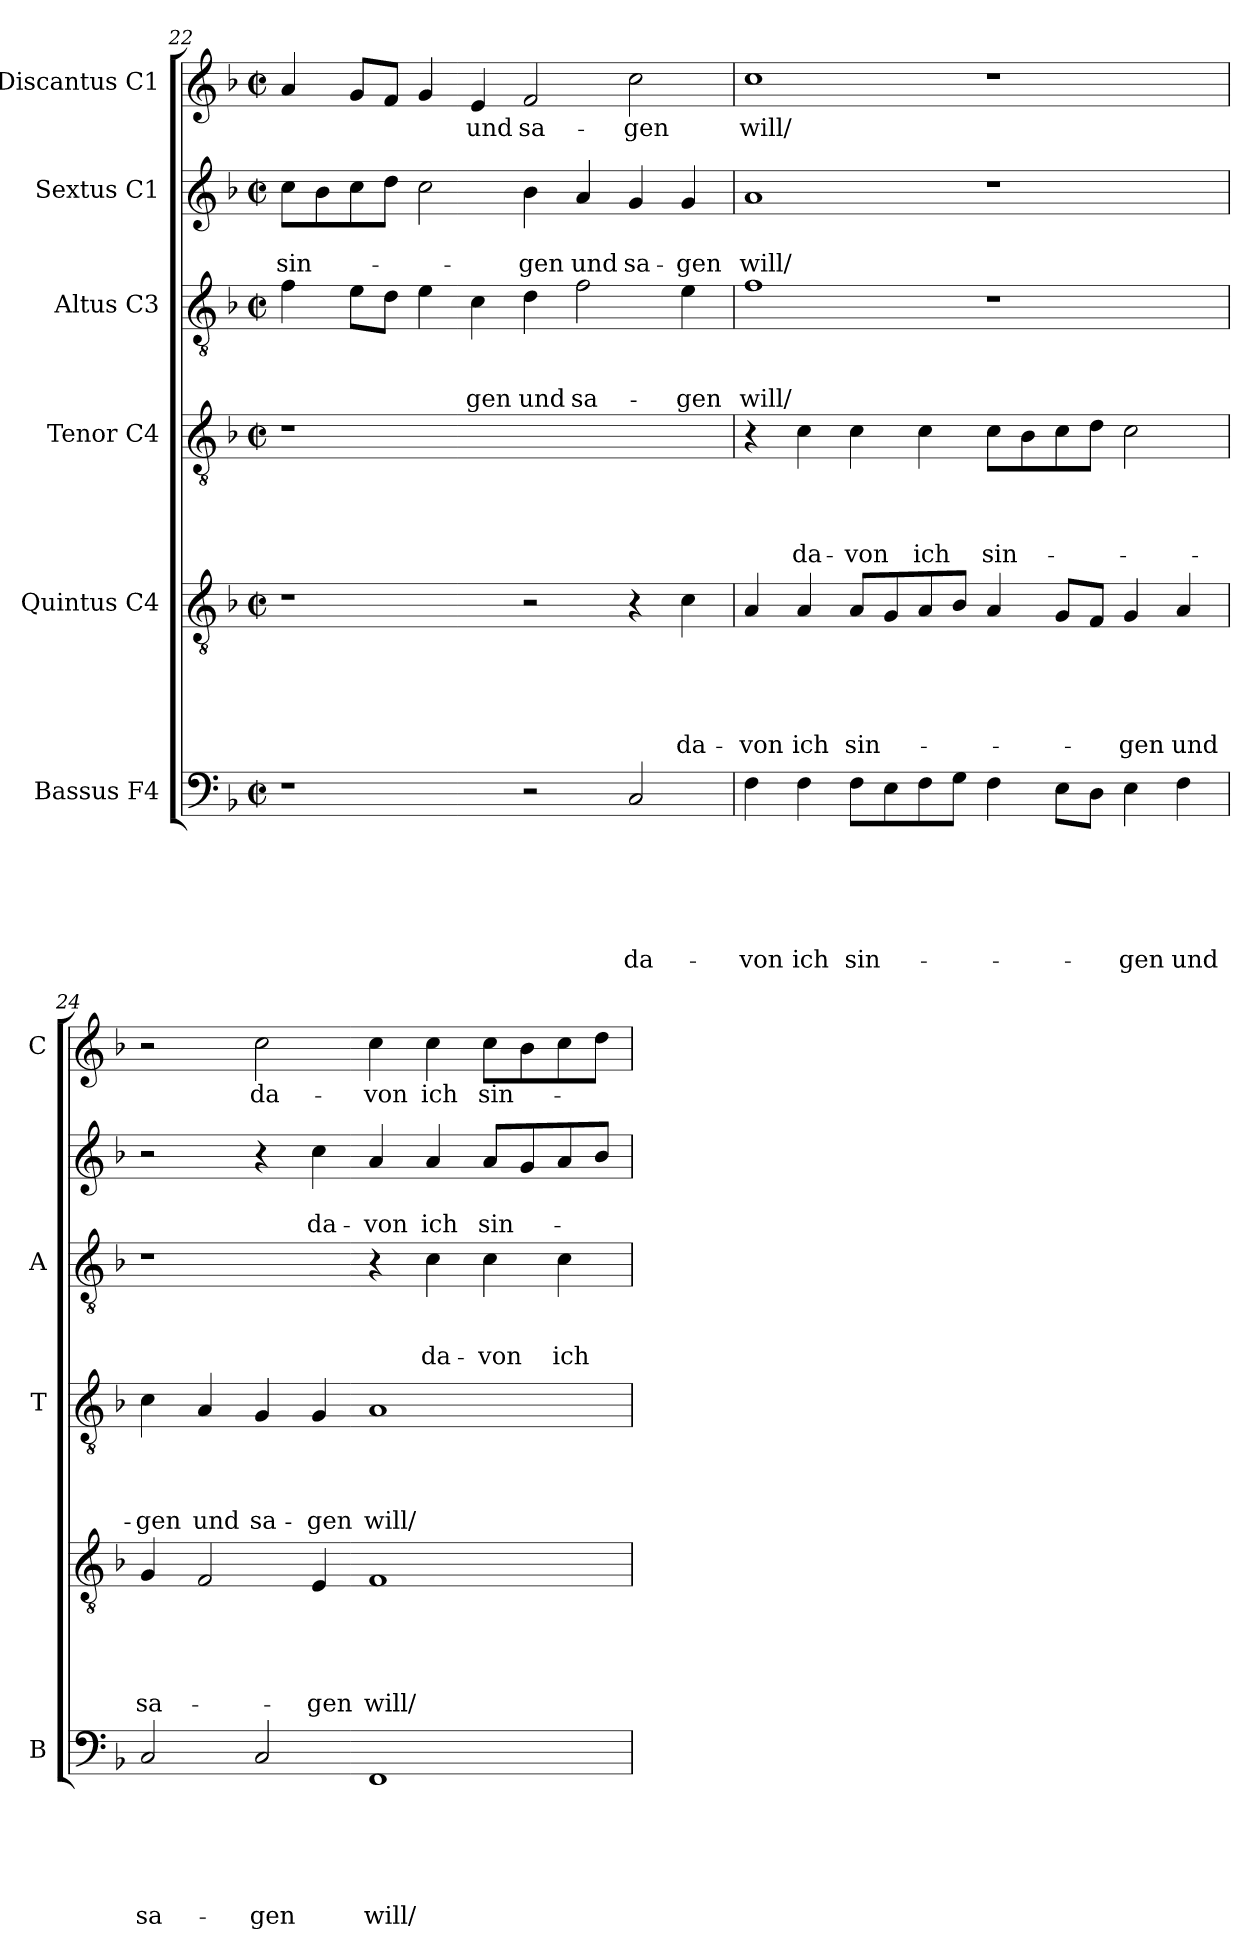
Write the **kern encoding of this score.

**kern	**text	**text	**text	**text	**text	**text	**kern	**text	**text	**text	**text	**text	**kern	**text	**text	**text	**text	**kern	**text	**text	**text	**kern	**text	**text	**kern	**text
*part6	*part6	*part6	*part6	*part6	*part6	*part6	*part5	*part5	*part5	*part5	*part5	*part5	*part4	*part4	*part4	*part4	*part4	*part3	*part3	*part3	*part3	*part2	*part2	*part2	*part1	*part1
*staff6	*staff6	*staff6	*staff6	*staff6	*staff6	*staff6	*staff5	*staff5	*staff5	*staff5	*staff5	*staff5	*staff4	*staff4	*staff4	*staff4	*staff4	*staff3	*staff3	*staff3	*staff3	*staff2	*staff2	*staff2	*staff1	*staff1
*I"Bassus F4	*	*	*	*	*	*	*I"Quintus C4	*	*	*	*	*	*I"Tenor C4	*	*	*	*	*I"Altus C3	*	*	*	*I"Sextus C1	*	*	*I"Discantus C1	*
*I'B	*	*	*	*	*	*	*	*	*	*	*	*	*I'T	*	*	*	*	*I'A	*	*	*	*	*	*	*I'C	*
!!LO:PB:g=z
*clefF4	*	*	*	*	*	*	*clefGv2	*	*	*	*	*	*clefGv2	*	*	*	*	*clefGv2	*	*	*	*clefG2	*	*	*clefG2	*
*k[b-]	*	*	*	*	*	*	*k[b-]	*	*	*	*	*	*k[b-]	*	*	*	*	*k[b-]	*	*	*	*k[b-]	*	*	*k[b-]	*
*F:	*	*	*	*	*	*	*F:	*	*	*	*	*	*F:	*	*	*	*	*F:	*	*	*	*F:	*	*	*F:	*
*M2/2	*	*	*	*	*	*	*M2/2	*	*	*	*	*	*M2/2	*	*	*	*	*M2/2	*	*	*	*M2/2	*	*	*M2/2	*
*met(c|)	*	*	*	*	*	*	*met(c|)	*	*	*	*	*	*met(c|)	*	*	*	*	*met(c|)	*	*	*	*met(c|)	*	*	*met(c|)	*
=22	=22	=22	=22	=22	=22	=22	=22	=22	=22	=22	=22	=22	=22	=22	=22	=22	=22	=22	=22	=22	=22	=22	=22	=22	=22	=22
!	!	!	!	!	!	!	!	!	!	!	!	!	!	!	!	!	!	!	!	!	!	!	!	!LO:LY:b	!	!
1r	.	.	.	.	.	.	1r	.	.	.	.	.	1r	.	.	.	.	4f\	.	.	.	8cc\L	.	sin-	4a/	.
.	.	.	.	.	.	.	.	.	.	.	.	.	.	.	.	.	.	.	.	.	.	8b-\	.	.	.	.
.	.	.	.	.	.	.	.	.	.	.	.	.	.	.	.	.	.	8e\L	.	.	.	8cc\	.	.	8g/L	.
.	.	.	.	.	.	.	.	.	.	.	.	.	.	.	.	.	.	8d\J	.	.	.	8dd\J	.	.	8f/J	.
.	.	.	.	.	.	.	.	.	.	.	.	.	.	.	.	.	.	4e\	.	.	.	2cc\	.	.	4g/	.
!	!	!	!	!	!	!	!	!	!	!	!	!	!	!	!	!	!	!	!	!	!LO:LY:b	!	!	!	!	!LO:LY:b
.	.	.	.	.	.	.	.	.	.	.	.	.	.	.	.	.	.	4c\	.	.	-gen	.	.	.	4e/	und
!	!	!	!	!	!	!	!	!	!	!	!	!	!	!	!	!	!	!	!	!	!LO:LY:b	!	!	!LO:LY:b	!	!LO:LY:b
2r	.	.	.	.	.	.	2r	.	.	.	.	.	1ryy	.	.	.	.	4d\	.	.	und	4b-\	.	-gen	2f/	sa-
!	!	!	!	!	!	!	!	!	!	!	!	!	!	!	!	!	!	!	!	!	!LO:LY:b	!	!	!LO:LY:b	!	!
.	.	.	.	.	.	.	.	.	.	.	.	.	.	.	.	.	.	2f\	.	.	sa-	4a/	.	und	.	.
!	!	!	!	!	!	!LO:LY:b	!	!	!	!	!	!	!	!	!	!	!	!	!	!	!	!	!	!LO:LY:b	!	!LO:LY:b
2C/	.	.	.	.	.	da-	4r	.	.	.	.	.	.	.	.	.	.	.	.	.	.	4g/	.	sa-	2cc\	-gen
!	!	!	!	!	!	!	!	!	!	!	!	!LO:LY:b	!	!	!	!	!	!	!	!	!LO:LY:b	!	!	!LO:LY:b	!	!
.	.	.	.	.	.	.	4c\	.	.	.	.	da-	.	.	.	.	.	4e\	.	.	-gen	4g/	.	-gen	.	.
=23	=23	=23	=23	=23	=23	=23	=23	=23	=23	=23	=23	=23	=23	=23	=23	=23	=23	=23	=23	=23	=23	=23	=23	=23	=23	=23
!	!	!	!	!	!	!LO:LY:b	!	!	!	!	!	!LO:LY:b	!	!	!	!	!	!	!	!	!LO:LY:b	!	!	!LO:LY:b	!	!LO:LY:b
4F\	.	.	.	.	.	-von	4A/	.	.	.	.	-von	4r	.	.	.	.	1f	.	.	will/	1a	.	will/	1cc	will/
!	!	!	!	!	!	!LO:LY:b	!	!	!	!	!	!LO:LY:b	!	!	!	!	!LO:LY:b	!	!	!	!	!	!	!	!	!
4F\	.	.	.	.	.	ich	4A/	.	.	.	.	ich	4c\	.	.	.	da-	.	.	.	.	.	.	.	.	.
!	!	!	!	!	!	!LO:LY:b	!	!	!	!	!	!LO:LY:b	!	!	!	!	!LO:LY:b	!	!	!	!	!	!	!	!	!
8F\L	.	.	.	.	.	sin-	8A/L	.	.	.	.	sin-	4c\	.	.	.	-von	.	.	.	.	.	.	.	.	.
8E\	.	.	.	.	.	.	8G/	.	.	.	.	.	.	.	.	.	.	.	.	.	.	.	.	.	.	.
!	!	!	!	!	!	!	!	!	!	!	!	!	!	!	!	!	!LO:LY:b	!	!	!	!	!	!	!	!	!
8F\	.	.	.	.	.	.	8A/	.	.	.	.	.	4c\	.	.	.	ich	.	.	.	.	.	.	.	.	.
8G\J	.	.	.	.	.	.	8B-/J	.	.	.	.	.	.	.	.	.	.	.	.	.	.	.	.	.	.	.
!	!	!	!	!	!	!	!	!	!	!	!	!	!	!	!	!	!LO:LY:b	!	!	!	!	!	!	!	!	!
4F\	.	.	.	.	.	.	4A/	.	.	.	.	.	8c\L	.	.	.	sin-	1r	.	.	.	1r	.	.	1r	.
.	.	.	.	.	.	.	.	.	.	.	.	.	8B-\	.	.	.	.	.	.	.	.	.	.	.	.	.
8E\L	.	.	.	.	.	.	8G/L	.	.	.	.	.	8c\	.	.	.	.	.	.	.	.	.	.	.	.	.
8D\J	.	.	.	.	.	.	8F/J	.	.	.	.	.	8d\J	.	.	.	.	.	.	.	.	.	.	.	.	.
!	!	!	!	!	!	!LO:LY:b	!	!	!	!	!	!LO:LY:b	!	!	!	!	!	!	!	!	!	!	!	!	!	!
4E\	.	.	.	.	.	-gen	4G/	.	.	.	.	-gen	2c\	.	.	.	.	.	.	.	.	.	.	.	.	.
!	!	!	!	!	!	!LO:LY:b	!	!	!	!	!	!LO:LY:b	!	!	!	!	!	!	!	!	!	!	!	!	!	!
4F\	.	.	.	.	.	und	4A/	.	.	.	.	und	.	.	.	.	.	.	.	.	.	.	.	.	.	.
=24	=24	=24	=24	=24	=24	=24	=24	=24	=24	=24	=24	=24	=24	=24	=24	=24	=24	=24	=24	=24	=24	=24	=24	=24	=24	=24
!	!	!	!	!	!	!LO:LY:b	!	!	!	!	!	!LO:LY:b	!	!	!	!	!LO:LY:b	!	!	!	!	!	!	!	!	!
2C/	.	.	.	.	.	sa-	4G/	.	.	.	.	sa-	4c\	.	.	.	-gen	1r	.	.	.	2r	.	.	2r	.
!	!	!	!	!	!	!	!	!	!	!	!	!	!	!	!	!	!LO:LY:b	!	!	!	!	!	!	!	!	!
.	.	.	.	.	.	.	2F/	.	.	.	.	.	4A/	.	.	.	und	.	.	.	.	.	.	.	.	.
!	!	!	!	!	!	!LO:LY:b	!	!	!	!	!	!	!	!	!	!	!LO:LY:b	!	!	!	!	!	!	!	!	!LO:LY:b
2C/	.	.	.	.	.	-gen	.	.	.	.	.	.	4G/	.	.	.	sa-	.	.	.	.	4r	.	.	2cc\	da-
!	!	!	!	!	!	!	!	!	!	!	!	!LO:LY:b	!	!	!	!	!LO:LY:b	!	!	!	!	!	!	!LO:LY:b	!	!
.	.	.	.	.	.	.	4E/	.	.	.	.	-gen	4G/	.	.	.	-gen	.	.	.	.	4cc\	.	da-	.	.
!	!	!	!	!	!	!LO:LY:b	!	!	!	!	!	!LO:LY:b	!	!	!	!	!LO:LY:b	!	!	!	!	!	!	!LO:LY:b	!	!LO:LY:b
1FF	.	.	.	.	.	will/	1F	.	.	.	.	will/	1A	.	.	.	will/	4r	.	.	.	4a/	.	-von	4cc\	-von
!	!	!	!	!	!	!	!	!	!	!	!	!	!	!	!	!	!	!	!	!	!LO:LY:b	!	!	!LO:LY:b	!	!LO:LY:b
.	.	.	.	.	.	.	.	.	.	.	.	.	.	.	.	.	.	4c\	.	.	da-	4a/	.	ich	4cc\	ich
!	!	!	!	!	!	!	!	!	!	!	!	!	!	!	!	!	!	!	!	!	!LO:LY:b	!	!	!LO:LY:b	!	!LO:LY:b
.	.	.	.	.	.	.	.	.	.	.	.	.	.	.	.	.	.	4c\	.	.	-von	8a/L	.	sin-	8cc\L	sin-
.	.	.	.	.	.	.	.	.	.	.	.	.	.	.	.	.	.	.	.	.	.	8g/	.	.	8b-\	.
!	!	!	!	!	!	!	!	!	!	!	!	!	!	!	!	!	!	!	!	!	!LO:LY:b	!	!	!	!	!
.	.	.	.	.	.	.	.	.	.	.	.	.	.	.	.	.	.	4c\	.	.	ich	8a/	.	.	8cc\	.
.	.	.	.	.	.	.	.	.	.	.	.	.	.	.	.	.	.	.	.	.	.	8b-/J	.	.	8dd\J	.
=	=	=	=	=	=	=	=	=	=	=	=	=	=	=	=	=	=	=	=	=	=	=	=	=	=	=
*-	*-	*-	*-	*-	*-	*-	*-	*-	*-	*-	*-	*-	*-	*-	*-	*-	*-	*-	*-	*-	*-	*-	*-	*-	*-	*-
